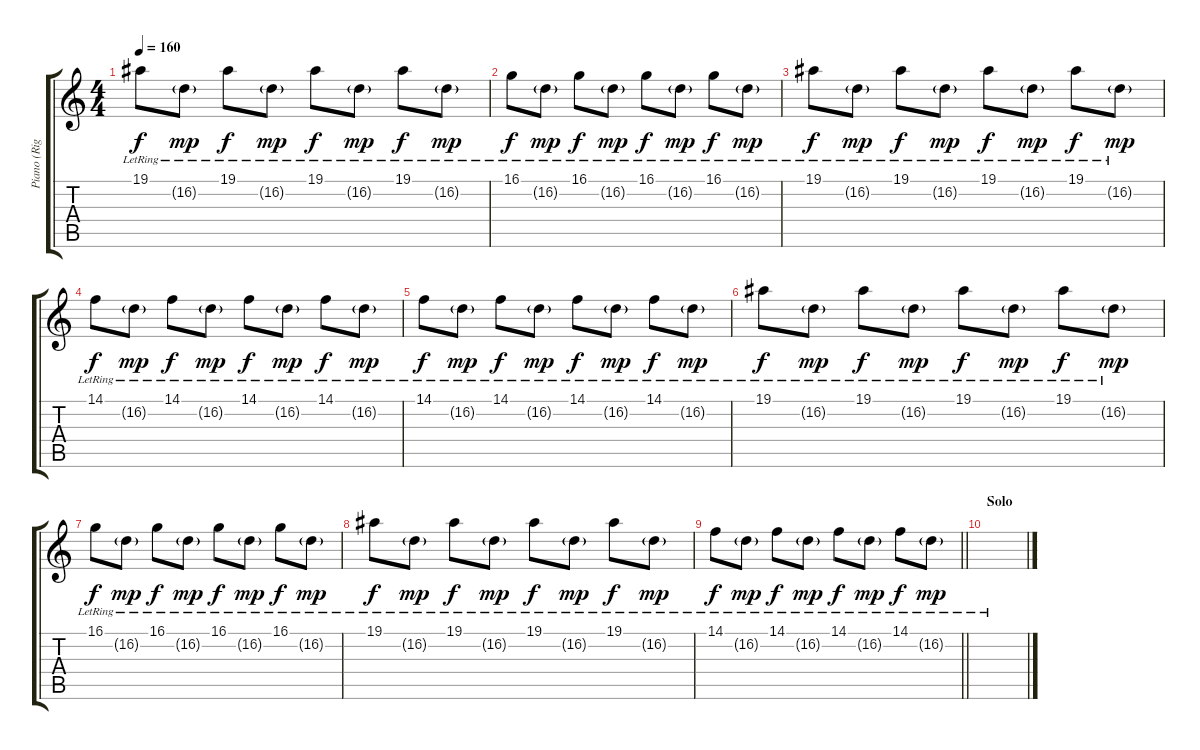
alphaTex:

\track ("Piano (Right Hand)" "Piano (Rig") {instrument brightacousticpiano}
\staff {score tabs}
\tuning (Eb4 Bb3 Gb3 Db3 Ab2 Eb2) {hide}
\ts (4 4)
\tempo 160
\clef g2
\ks c
19.1{lr}.8{dy f} 16.2{g lr}.8{dy mp} 19.1{lr}.8{dy f} 16.2{g lr}.8{dy mp} 19.1{lr}.8{dy f} 16.2{g lr}.8{dy mp} 19.1{lr}.8{dy f} 16.2{g lr}.8{dy mp} |
16.1{lr}.8{dy f} 16.2{g lr}.8{dy mp} 16.1{lr}.8{dy f} 16.2{g lr}.8{dy mp} 16.1{lr}.8{dy f} 16.2{g lr}.8{dy mp} 16.1{lr}.8{dy f} 16.2{g lr}.8{dy mp} |
19.1{lr}.8{dy f} 16.2{g lr}.8{dy mp} 19.1{lr}.8{dy f} 16.2{g lr}.8{dy mp} 19.1{lr}.8{dy f} 16.2{g lr}.8{dy mp} 19.1{lr}.8{dy f} 16.2{g lr}.8{dy mp} |
14.1{lr}.8{dy f} 16.2{g lr}.8{dy mp} 14.1{lr}.8{dy f} 16.2{g lr}.8{dy mp} 14.1{lr}.8{dy f} 16.2{g lr}.8{dy mp} 14.1{lr}.8{dy f} 16.2{g lr}.8{dy mp} |
14.1{lr}.8{dy f} 16.2{g lr}.8{dy mp} 14.1{lr}.8{dy f} 16.2{g lr}.8{dy mp} 14.1{lr}.8{dy f} 16.2{g lr}.8{dy mp} 14.1{lr}.8{dy f} 16.2{g lr}.8{dy mp} |
19.1{lr}.8{dy f} 16.2{g lr}.8{dy mp} 19.1{lr}.8{dy f} 16.2{g lr}.8{dy mp} 19.1{lr}.8{dy f} 16.2{g lr}.8{dy mp} 19.1{lr}.8{dy f} 16.2{g lr}.8{dy mp} |
16.1{lr}.8{dy f} 16.2{g lr}.8{dy mp} 16.1{lr}.8{dy f} 16.2{g lr}.8{dy mp} 16.1{lr}.8{dy f} 16.2{g lr}.8{dy mp} 16.1{lr}.8{dy f} 16.2{g lr}.8{dy mp} |
19.1{lr}.8{dy f} 16.2{g lr}.8{dy mp} 19.1{lr}.8{dy f} 16.2{g lr}.8{dy mp} 19.1{lr}.8{dy f} 16.2{g lr}.8{dy mp} 19.1{lr}.8{dy f} 16.2{g lr}.8{dy mp} |
\barLineRight lightlight
14.1{lr}.8{dy f} 16.2{g lr}.8{dy mp} 14.1{lr}.8{dy f} 16.2{g lr}.8{dy mp} 14.1{lr}.8{dy f} 16.2{g lr}.8{dy mp} 14.1{lr}.8{dy f} 16.2{g lr}.8{dy mp} |
\section ("" "Solo")
